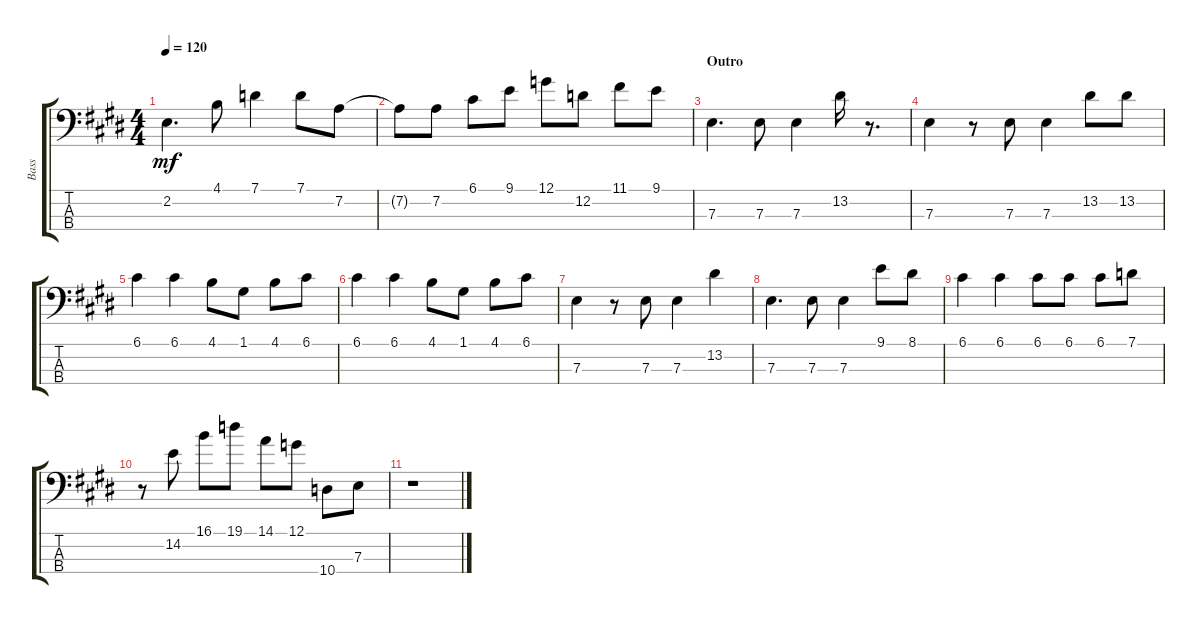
\track ("Bass" "Bass") {solo instrument electricbassfinger}
\staff {score tabs}
\tuning (G2 D2 A1 E1) {hide}
\ts (4 4)
\tempo 120
\clef f4
\ks c#minor
2.2.4{d dy mf} 4.1.8 7.1.4 7.1.8 7.2.8 |
7.2{t}.8 7.2.8 6.1.8 9.1.8 12.1.8 12.2.8 11.1.8 9.1.8 |
\section ("" "Outro")
7.3.4{d} 7.3.8 7.3.4 13.2.16 r.8{d} |
7.3.4 r.8 7.3.8 7.3.4 13.2.8 13.2.8 |
6.1.4 6.1.4 4.1.8 1.1.8 4.1.8 6.1.8 |
6.1.4 6.1.4 4.1.8 1.1.8 4.1.8 6.1.8 |
7.3.4 r.8 7.3.8 7.3.4 13.2.4 |
7.3.4{d} 7.3.8 7.3.4 9.1.8 8.1.8 |
6.1.4 6.1.4 6.1.8 6.1.8 6.1.8 7.1.8 |
r.8 14.2.8 16.1.8 19.1.8 14.1.8 12.1.8 10.4.8 7.3.8 |
r.1
